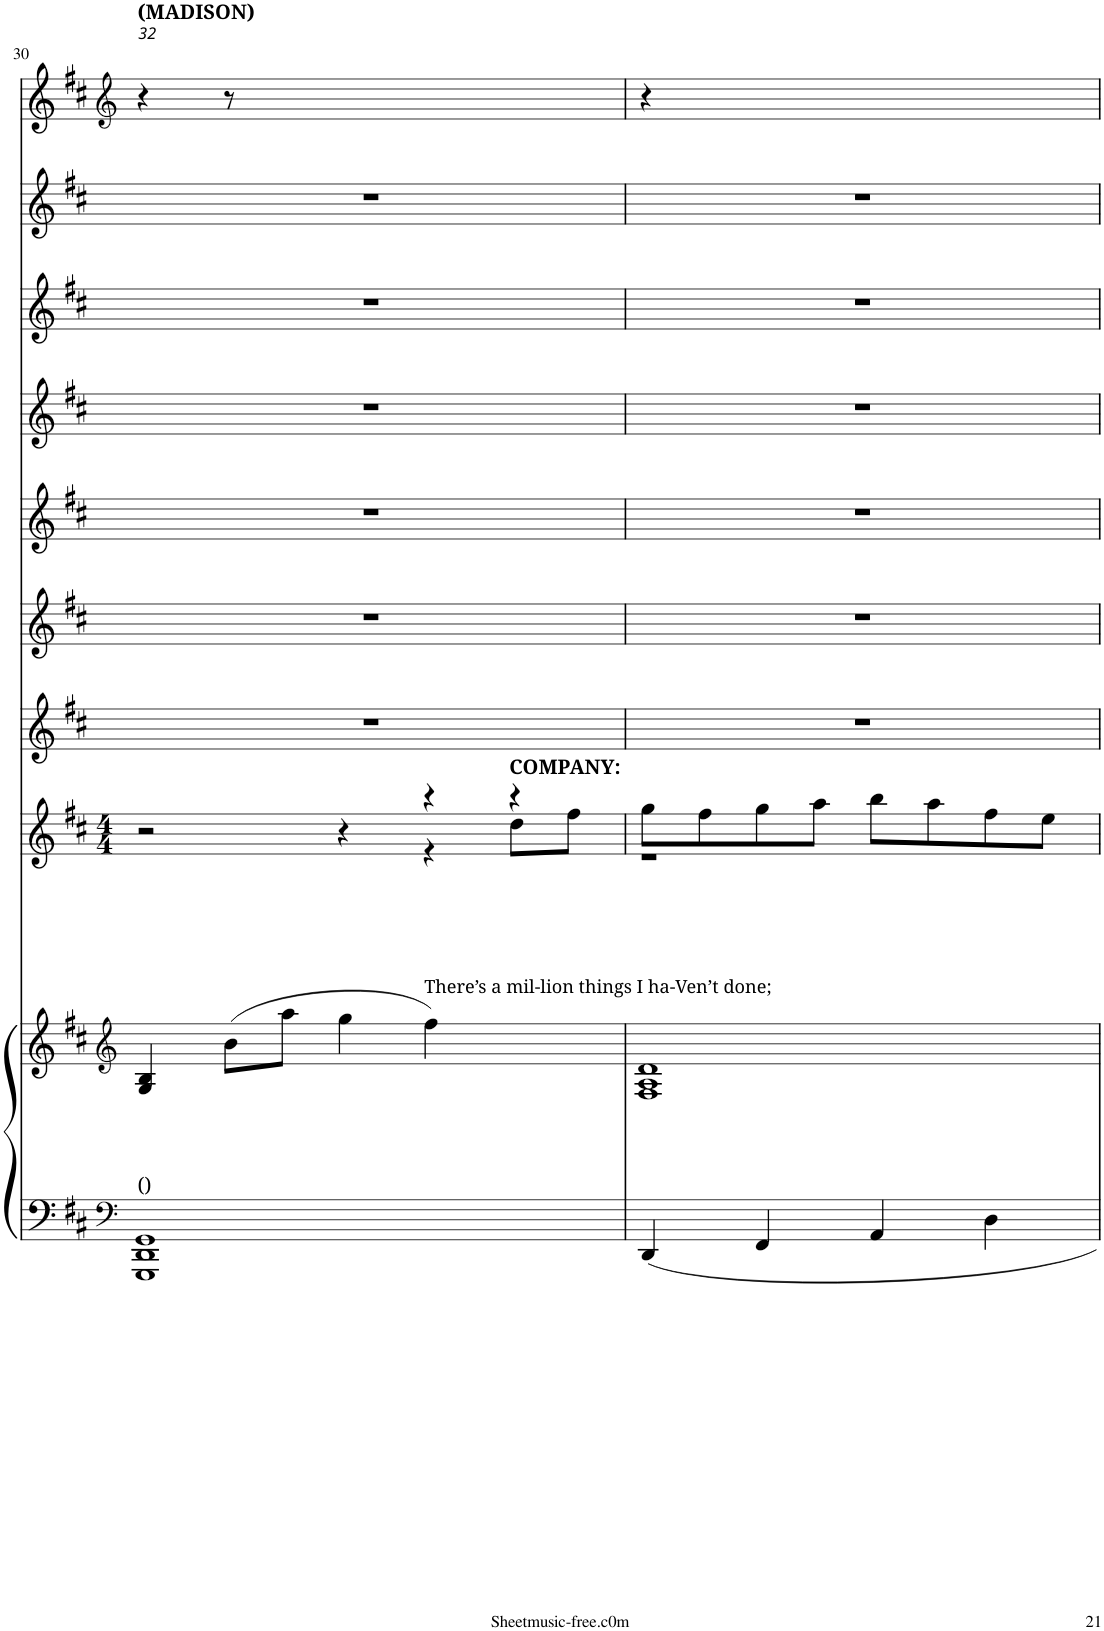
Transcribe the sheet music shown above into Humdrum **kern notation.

**kern	**kern	**kern	**kern	**kern	**kern	**kern	**kern	**kern	**kern
*part9	*part9	*part8	*part7	*part6	*part5	*part4	*part3	*part2	*part1
*staff10	*staff9	*staff8	*staff7	*staff6	*staff5	*staff4	*staff3	*staff2	*staff1
!!LO:PB:g=z
*clefF4	*clefG2	*clefG2	*clefG2	*clefG2	*clefG2	*clefG2	*clefG2	*clefG2	*clefG2
*k[f#c#]	*k[f#c#]	*k[f#c#]	*k[f#c#]	*k[f#c#]	*k[f#c#]	*k[f#c#]	*k[f#c#]	*k[f#c#]	*k[f#c#]
*M2/2	*M2/2	*M4/4	*	*	*	*	*	*	*M2/2
=30	=30	=30	=30	=30	=30	=30	=30	=30	=30
*^	*	*^	*	*	*	*	*	*	*
*	*^	*	*	*	*	*	*	*	*	*	*
!	!	!	!	!	!	!	!	!	!	!	!	!LO:TX:a:i:t=32
!	!	!	!	!	!	!	!	!	!	!	!	!LO:TX:a:B:t=(MADISON)
!	!	!	!LO:TX:b:t=()	!	!	!	!	!	!	!	!	!
1GG	1DD	1GGG	4G/ 4B/	2r	2.ryy	1r	1r	1r	1r	1r	1r	4r
.	.	.	(8b\L	.	.	.	.	.	.	.	.	8r
.	.	.	8aa\J	.	.	.	.	.	.	.	.	2ryy
.	.	.	4gg\	4r	.	.	.	.	.	.	.	.
!	!	!	!	!LO:TX:b:t=There’s a mil-lion things I ha-Ven’t done;	!	!	!	!	!	!	!	!
.	.	.	4ff#\)	4r	4r	.	.	.	.	.	.	.
.	.	.	.	.	.	.	.	.	.	.	.	8ryy
!	!	!	!	!LO:TX:a:B:t=COMPANY&colon;	!	!	!	!	!	!	!	!
4ryy	4ryy	4ryy	4ryy	4r	8dd\L	4ryy	4ryy	4ryy	4ryy	4ryy	4ryy	4ryy
.	.	.	.	.	8ff#\J	.	.	.	.	.	.	.
*v	*v	*v	*	*	*	*	*	*	*	*	*	*
=31	=31	=31	=31	=31	=31	=31	=31	=31	=31	=31
*	*^	*	*	*	*	*	*	*	*	*
4DD/	1d	1F# 1A	8gg\L	1r	1r	1r	1r	1r	1r	1r	4r
.	.	.	8ff#\	.	.	.	.	.	.	.	.
4FF#/	.	.	8gg\	.	.	.	.	.	.	.	4ryy
.	.	.	8aa\J	.	.	.	.	.	.	.	.
4AA/	.	.	8bb\L	.	.	.	.	.	.	.	2.ryy
.	.	.	8aa\	.	.	.	.	.	.	.	.
4D\	.	.	(8ff#\	.	.	.	.	.	.	.	.
.	.	.	8ee\J)	.	.	.	.	.	.	.	.
4ryy	4ryy	4ryy	4ryy	4ryy	4ryy	4ryy	4ryy	4ryy	4ryy	4ryy	.
*	*v	*v	*	*	*	*	*	*	*	*	*
*	*	*v	*v	*	*	*	*	*	*	*
=	=	=	=	=	=	=	=	=	=
*-	*-	*-	*-	*-	*-	*-	*-	*-	*-
